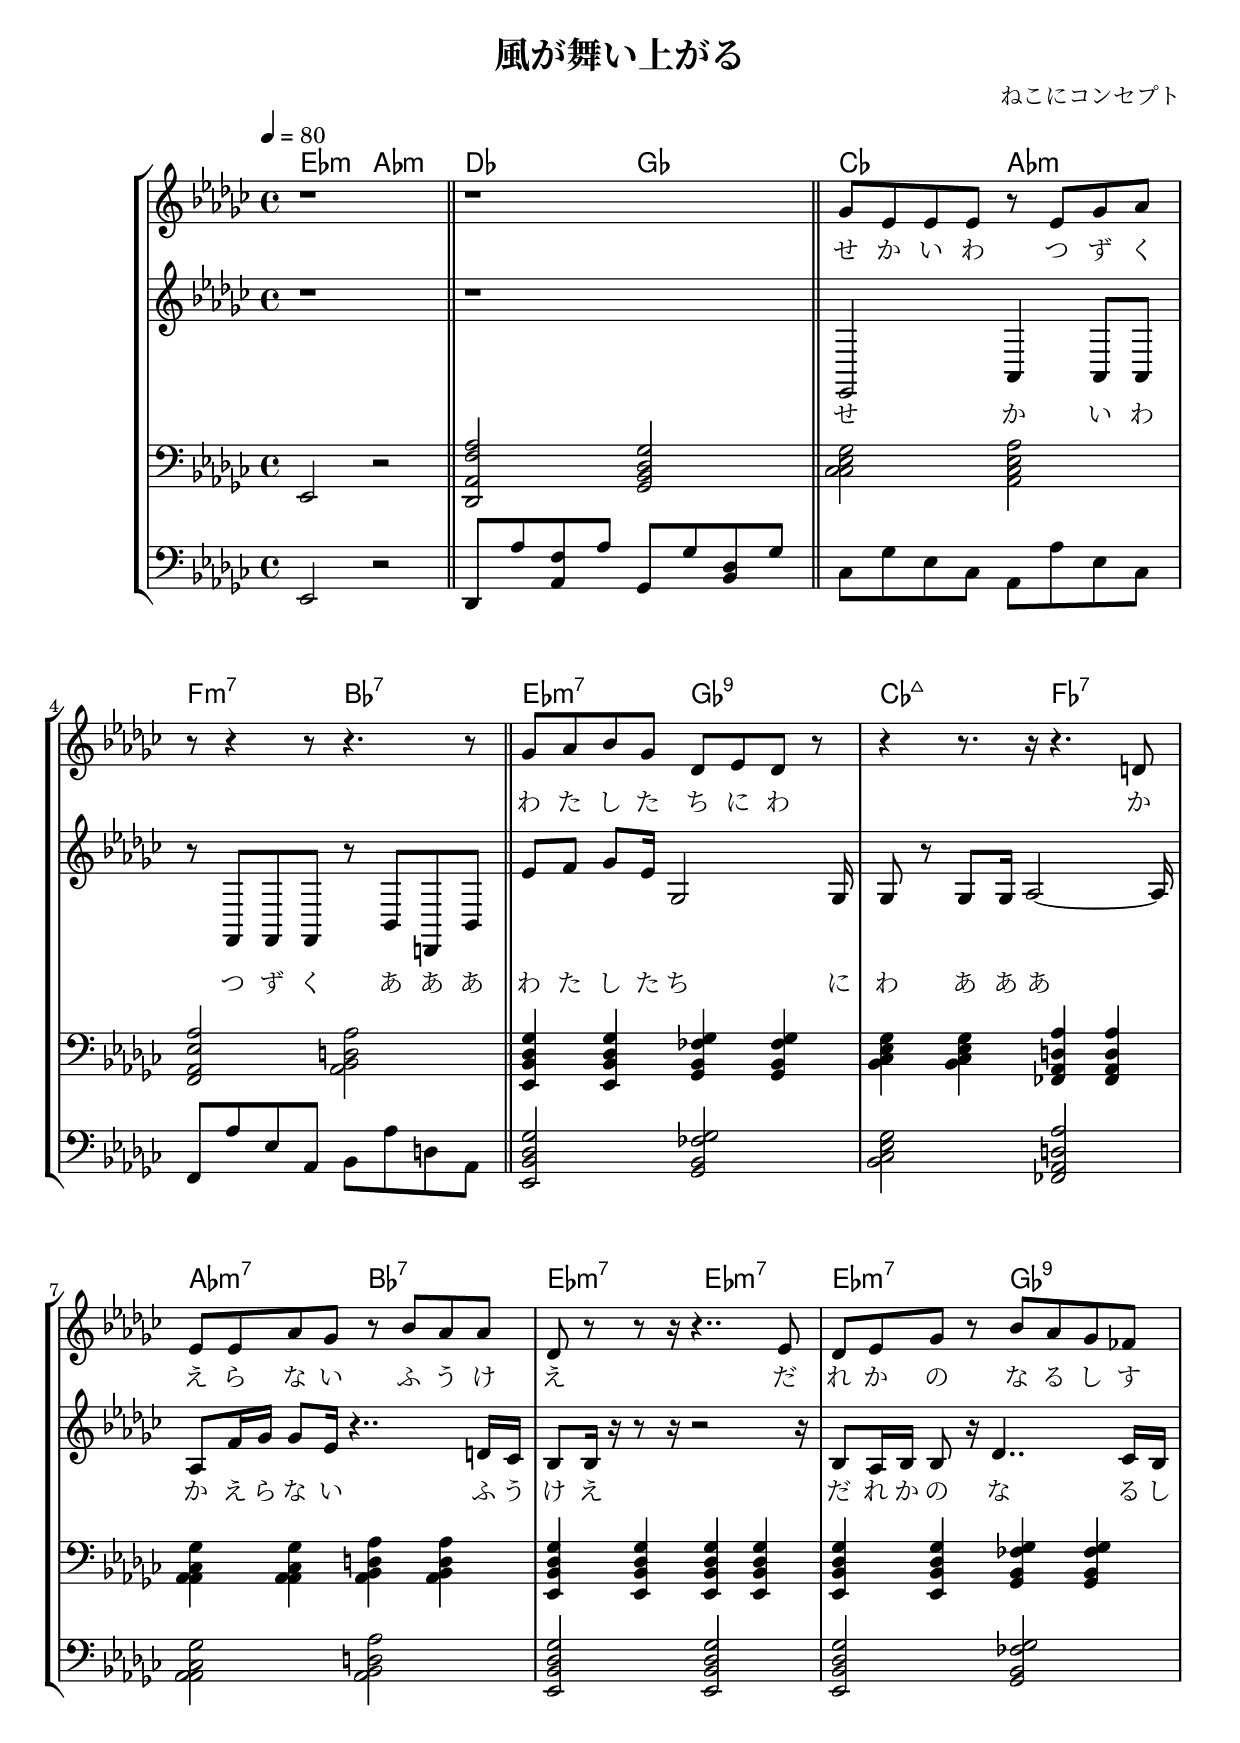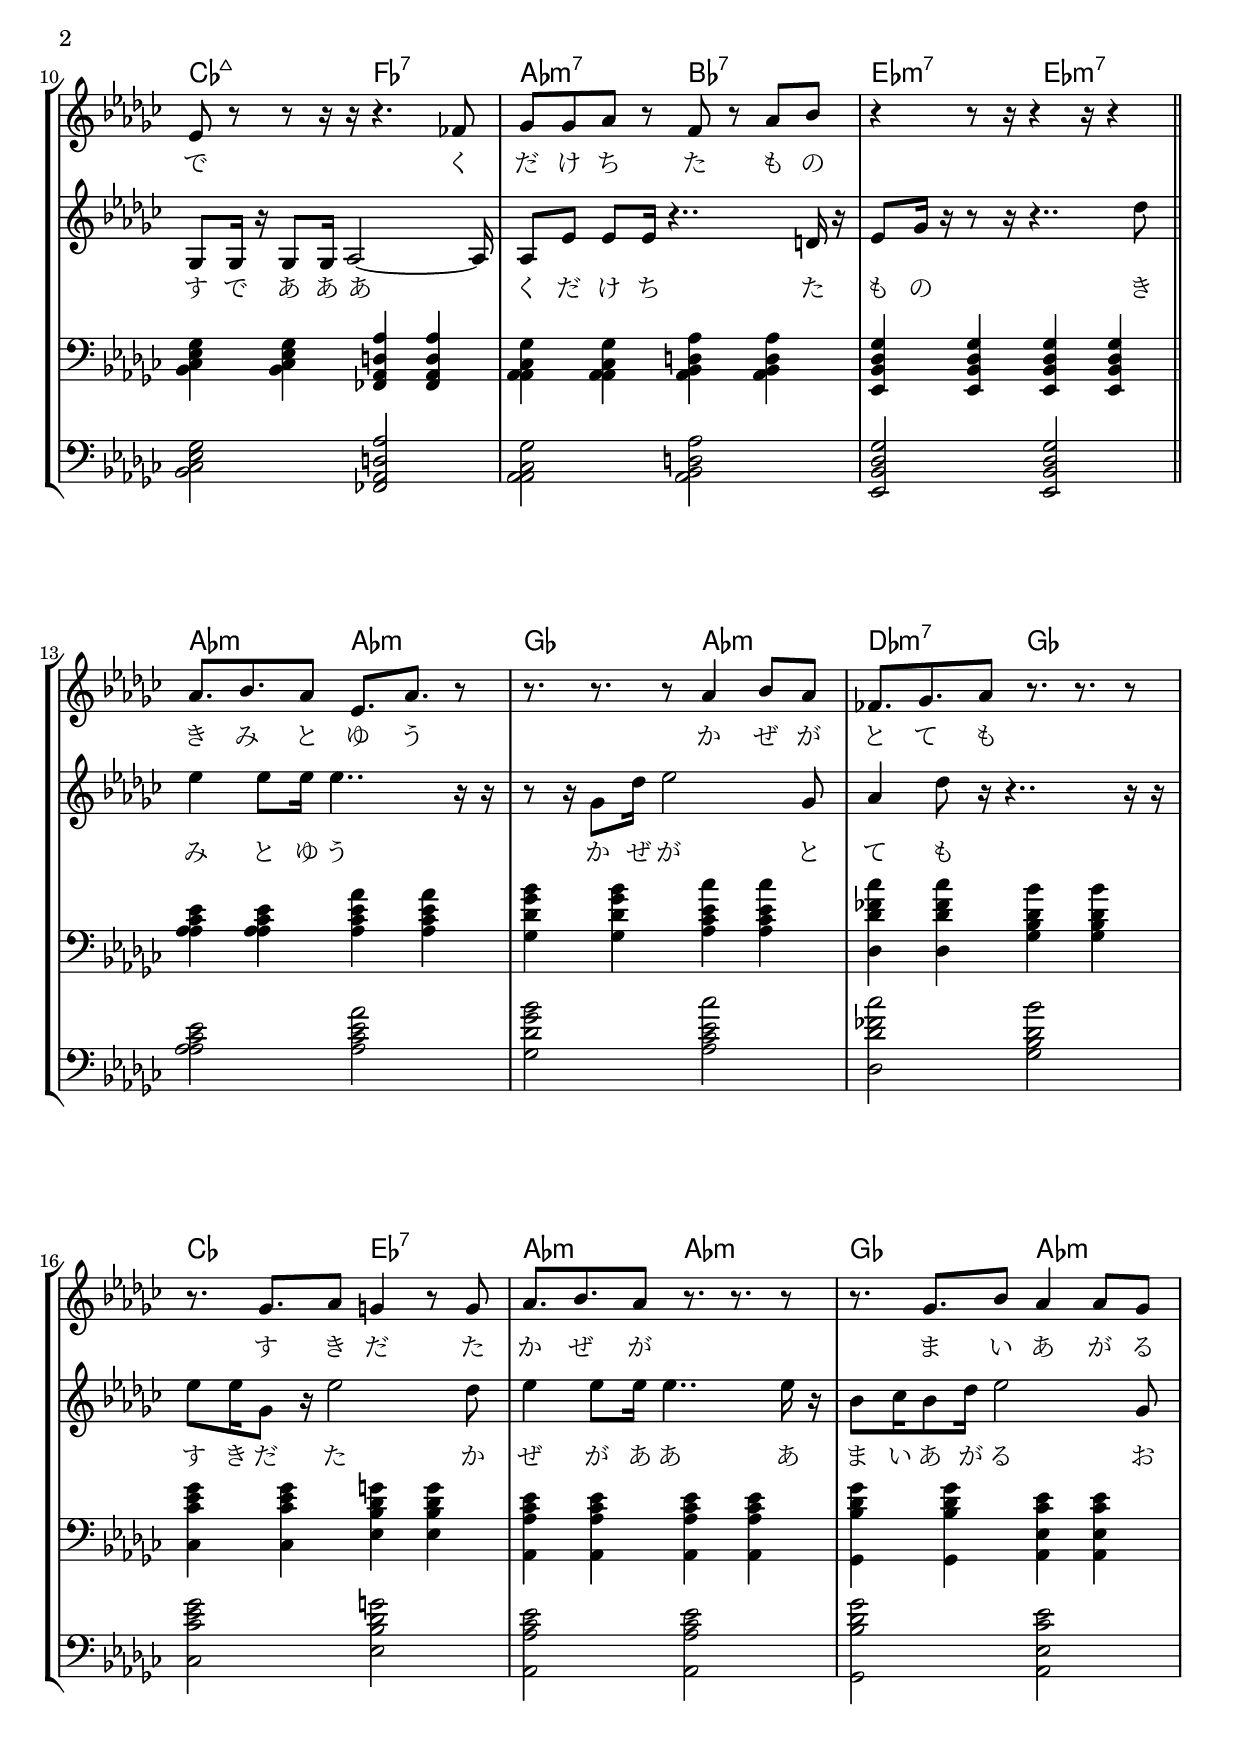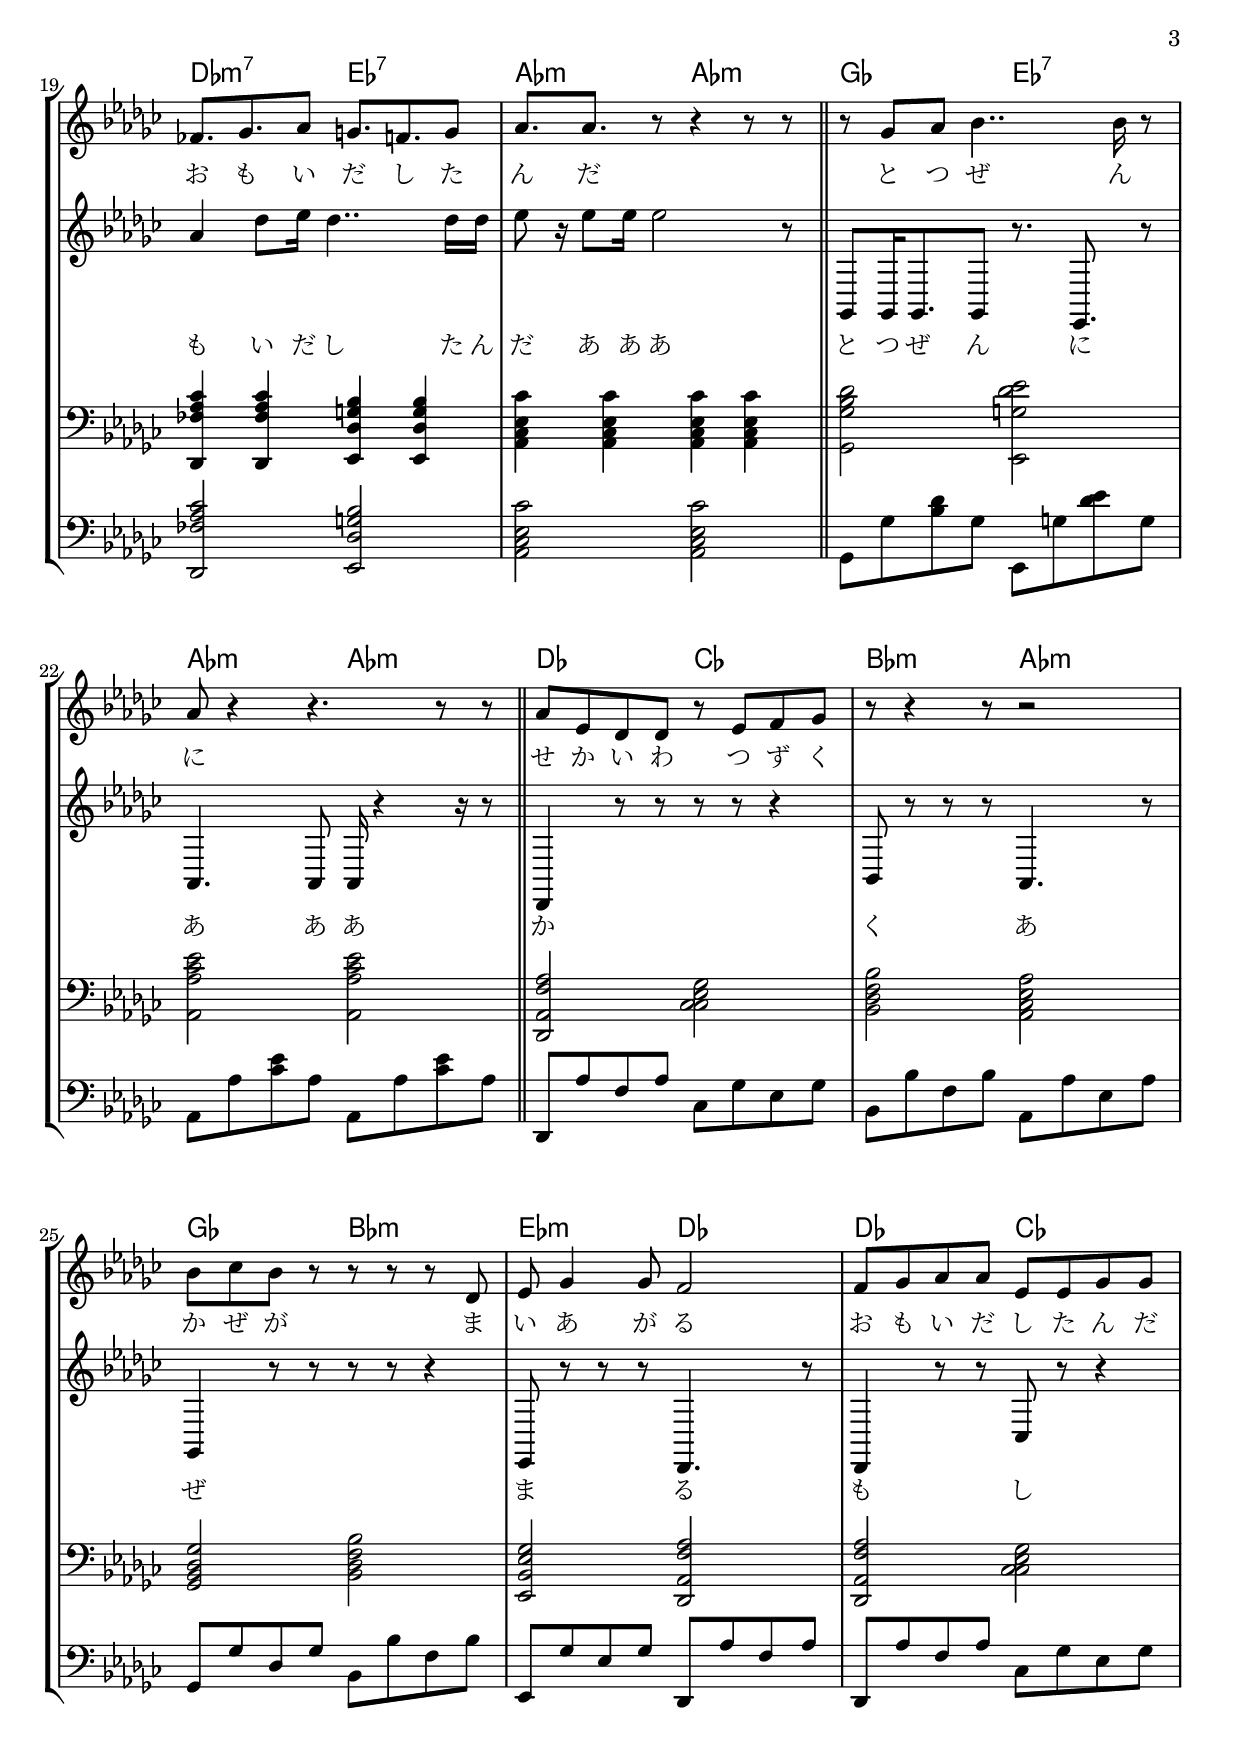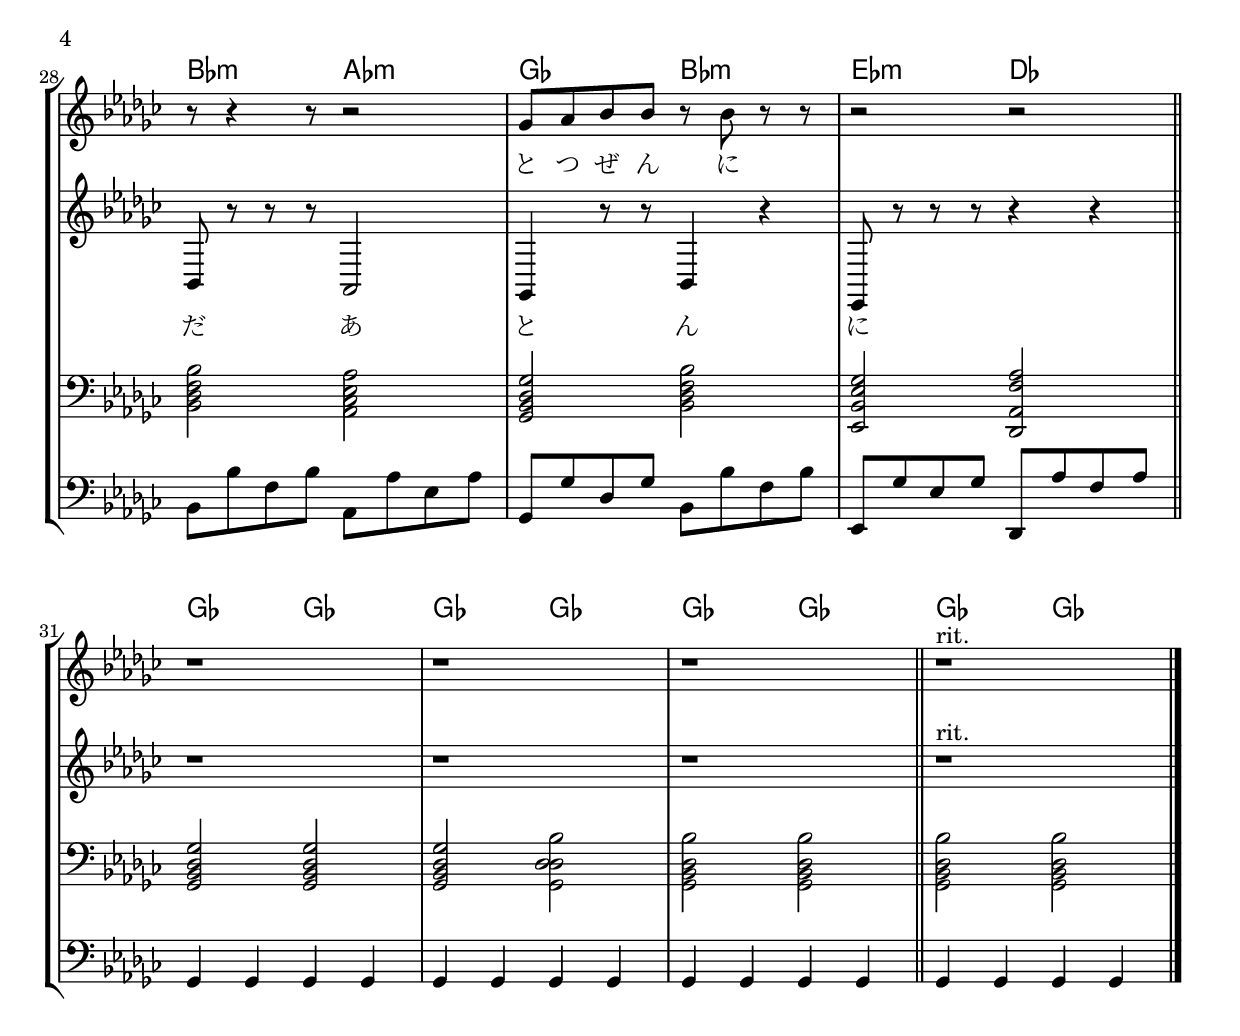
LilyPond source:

\version "2.12.1"

\header {
	title = \markup {風が舞い上がる}
	composer = \markup \center-column {ねこにコンセプト}
}

harmony = \chordmode {
	es2:m as:m 

	des ges 

	ces as:m f:min7 bes:7 

	es:min7 ges:9 ces:maj7 fes:7 as:min7 bes:7 es:min7 es:min7 es:min7 ges:9 ces:maj7 fes:7 as:min7 bes:7 es:min7 es:min7 

	as:m as:m ges as:m des:min7 ges ces es:7 as:m as:m ges as:m des:min7 es:7 as:m as:m 

	ges es:7 as:m as:m 

	des ces bes:m as:m ges bes:m es:m des des ces bes:m as:m ges bes:m es:m des 

	ges ges ges ges ges ges 

	ges ges 
}

melody = {
	\key ges \major
	\tempo 4 = 80
	r1   
	r1   
	\set Staff.midiInstrument = #"fss0.35"
	\set Staff.midiMinimumVolume = #0.7
	\set Staff.midiMaximumVolume = #0.9
	ges'8  es'8  es'8  es'8  r8  es'8  ges'8  as'8 
	r8  r4  r8  r4.  	r8 	\set Staff.midiInstrument = #"fss0.35"
	\set Staff.midiMinimumVolume = #0.7
	\set Staff.midiMaximumVolume = #0.9
	 ges'8  as'8  bes'8  ges'8  des'8  es'8  des'8  r8 
	r4  r8.  r16  r4.  d'8 
	es'8  es'8  as'8  ges'8  r8  bes'8  as'8  as'8 
	des'8  r8  r8  r16  r4..  es'8 
	des'8  es'8  ges'8  r8  bes'8  as'8  ges'8  fes'8 
	es'8  r8  r8  r16  r16  r4.  fes'8 
	ges'8  ges'8  as'8  r8  f'8  r8  as'8  bes'8 
	r4  r8  r16  r4 r16  	r4 	\set Staff.midiInstrument = #"fss0.35"
	\set Staff.midiMinimumVolume = #0.7
	\set Staff.midiMaximumVolume = #0.9
	 as'8.  bes'8.  as'8  es'8.  as'8.  r8 
	r8.  r8.  r8  as'4  bes'8  as'8 
	fes'8.  ges'8.  as'8  r8.  r8.  r8 
	r8.  ges'8.  as'8  g'4  r8  g'8 
	as'8.  bes'8.  as'8  r8.  r8.  r8 
	r8.  ges'8.  bes'8  as'4  as'8  ges'8 
	fes'8.  ges'8.  as'8  g'8.  f'8.  g'8 
	as'8.  as'8.  r8  r4  r8  r8
	\set Staff.midiInstrument = #"fss0.35"
	\set Staff.midiMinimumVolume = #0.7
	\set Staff.midiMaximumVolume = #0.9
	r8 ges'8  as'8  bes'4..  bes'16  r8 
	as'8  r4  r4.  r8  r8
	\set Staff.midiInstrument = #"Pad 4 (choir)"
	\set Staff.midiMinimumVolume = #0.7
	\set Staff.midiMaximumVolume = #0.9
	 as'8  es'8  des'8  des'8  r8  es'8  f'8  ges'8 
	r8  r4  r8  r2 
	bes'8  ces''8  bes'8  r8  r8  r8  r8  des'8 
	es'8  ges'4  ges'8  f'2 
	f'8  ges'8  as'8  as'8  es'8  es'8  ges'8  ges'8 
	r8  r4  r8  r2 
	ges'8  as'8  bes'8  bes'8  r8  bes'8  r8  r8 
	r2  r2
	r1 | r1 | r1   
	r1^"rit." \bar "|."
}

words = \lyricmode {
	
	
	せ  か  い  わ  つ  ず  く  
	わ  た  し  た  ち  に  わ  か  え  ら  な  い  ふ  う  け  え  だ  れ  か  の  な  る  し  す  で  く  だ  け  ち  た  も  の  
	き  み  と  ゆ  う  か  ぜ  が  と  て  も  す  き  だ  た  か  ぜ  が  ま  い  あ  が  る  お  も  い  だ  し  た  ん  だ  
	と  つ  ぜ  ん  に  
	せ  か  い  わ  つ  ず  く  か  ぜ  が  ま  い  あ  が  る  お  も  い  だ  し  た  ん  だ  と  つ  ぜ  ん  に  
	
	
}

secondmelody = {
	\key ges \major
	\tempo 4 = 80
	r1   
	r1   
	\set Staff.midiInstrument = #"Synth Bass 2"
	\set Staff.midiMinimumVolume = #0.7
	\set Staff.midiMaximumVolume = #0.9
	es,2  as,4  as,8  as,8 
	r8  f,8  f,8  f,8  r8  bes,8  d,8  bes,8
	\set Staff.midiInstrument = #"French horn"
	\set Staff.midiMinimumVolume = #0.7
	\set Staff.midiMaximumVolume = #0.9
	 es'8  f'8  ges'8  es'16  ges2  ges16 
	ges8  r8  ges8  ges16  as2~as16 
	as8  f'16  ges'16  ges'8  es'16  r4..  d'16  ces'16 
	bes8  bes16  r16  r8  r16  r2 r16 
	bes8  as16  bes16  bes8  r16  des'4..  ces'16  bes16 
	ges8  ges16  r16  ges8  ges16  as2~as16 
	as8  es'8  es'8  es'16  r4..  d'16  r16 
	es'8  ges'16  r16  r8  r16  r4..  	\set Staff.midiInstrument = #"Pad 4 (choir)"
	\set Staff.midiMinimumVolume = #0.7
	\set Staff.midiMaximumVolume = #0.9
	des''8 
	es''4  es''8  es''16  es''4..  r16  r16 
	r8  r16  ges'8  des''16  es''2  ges'8 
	as'4  des''8  r16  r4..  r16  r16 
	es''8  es''16  ges'8  r16  es''2  des''8 
	es''4  es''8  es''16  es''4..  es''16  r16 
	bes'8  ces''16  bes'8  des''16  es''2  ges'8 
	as'4  des''8  es''16  des''4..  des''16  des''16 
	es''8  r16  es''8  es''16  es''2  	r8 	\set Staff.midiInstrument = #"Acoustic Bass"
	\set Staff.midiMinimumVolume = #0.7
	\set Staff.midiMaximumVolume = #0.9
	ges,8  ges,16  ges,8.  ges,8  r8.  es,8.  r8 
	as,4.  as,8  as,16  	r4 r16 	\set Staff.midiInstrument = #"Electric Bass (finger)"
	\set Staff.midiMinimumVolume = #0.7
	\set Staff.midiMaximumVolume = #0.9
	r8 
	des,4  r8  r8  r8  r8  r4 
	bes,8  r8  r8  r8  as,4.  r8 
	ges,4  r8  r8  r8  r8  r4 
	es,8  r8  r8  r8  des,4.  r8 
	des,4  r8  r8  ces8  r8  r4 
	bes,8  r8  r8  r8  as,2 
	ges,4  r8  r8  bes,4  r4 
	es,8  r8  r8  r8  r4  	r4 	r1 | r1 | r1   
	r1^"rit." \bar "|."
}

secondwords = \lyricmode {
	
	
	せ  か  い  わ  つ  ず  く  あ  あ  あ  
	わ  た  し  た  ち  に  わ  あ  あ  あ  か  え  ら  な  い  ふ  う  け  え  だ  れ  か  の  な  る  し  す  で  あ  あ  あ  く  だ  け  ち  た  も  の  
	き  み  と  ゆ  う  か  ぜ  が  と  て  も  す  き  だ  た  か  ぜ  が  あ  あ  あ  ま  い  あ  が  る  お  も  い  だ  し  た  ん  だ  あ  あ  あ  
	と  つ  ぜ  ん  に  あ  あ  あ  
	か  く  あ  ぜ  ま  る  も  し  だ  あ  と  ん  に  
	
	
}

tempochange = {
	\tempo 4 = 80
	r1 \bar "||"
	\tempo 4 = 80
	r1 \bar "||"
	\tempo 4 = 80
	r1 | r1 \bar "||"
	\tempo 4 = 80
	r1 | r1 | r1 | r1 | r1 | r1 | r1 | r1 \bar "||"
	\tempo 4 = 80
	r1 | r1 | r1 | r1 | r1 | r1 | r1 | r1 \bar "||"
	\tempo 4 = 80
	r1 | r1 \bar "||"
	\tempo 4 = 80
	r1 | r1 | r1 | r1 | r1 | r1 | r1 | r1 \bar "||"
	\tempo 4 = 80
	r1 | r1 | r1 \bar "||"
	\tempo 4 = 80
	\tempo 4 = 60 r2 \tempo 4 = 53 r2 \bar "|."
}

mainacc = {
	\clef bass
	\set Staff.midiInstrument = #"Acoustic grand"
	\set Staff.midiMinimumVolume = #0.3
	\set Staff.midiMaximumVolume = #0.6
	\key ges \major
	\tempo 4 = 80
	es,2
	r2
	\bar "||"

	\set Staff.midiInstrument = #"Acoustic grand"
	\set Staff.midiMinimumVolume = #0.3
	\set Staff.midiMaximumVolume = #0.6
	<des, as, f as>2
	<ges, bes, des ges>2
	\bar "||"

	\set Staff.midiInstrument = #"Electric Grand"
	\set Staff.midiMinimumVolume = #0.3
	\set Staff.midiMaximumVolume = #0.6
	<ces ces es ges>2
	<as, ces es as>2
	<f, as, es as>2
	<bes, as, d as>2
	\bar "||"

	\set Staff.midiInstrument = #"Acoustic grand"
	\set Staff.midiMinimumVolume = #0.3
	\set Staff.midiMaximumVolume = #0.6
	<es, bes, des ges>4 <es, bes, des ges>4
	<ges, bes, fes ges>4 <ges, bes, fes ges>4
	<ces bes, es ges>4 <ces bes, es ges>4
	<fes, as, d as>4 <fes, as, d as>4
	<as, as, ces ges>4 <as, as, ces ges>4
	<bes, as, d as>4 <bes, as, d as>4
	<es, bes, des ges>4 <es, bes, des ges>4
	<es, bes, des ges>4 <es, bes, des ges>4
	<es, bes, des ges>4 <es, bes, des ges>4
	<ges, bes, fes ges>4 <ges, bes, fes ges>4
	<ces bes, es ges>4 <ces bes, es ges>4
	<fes, as, d as>4 <fes, as, d as>4
	<as, as, ces ges>4 <as, as, ces ges>4
	<bes, as, d as>4 <bes, as, d as>4
	<es, bes, des ges>4 <es, bes, des ges>4
	<es, bes, des ges>4 <es, bes, des ges>4
	\bar "||"

	\set Staff.midiInstrument = #"Acoustic grand"
	\set Staff.midiMinimumVolume = #0.3
	\set Staff.midiMaximumVolume = #0.6
	<as as ces' es'>4 <as as ces' es'>4
	<as ces' es' as'>4 <as ces' es' as'>4
	<ges des' ges' bes'>4 <ges des' ges' bes'>4
	<as ces' es' ces''>4 <as ces' es' ces''>4
	<des des' fes' ces''>4 <des des' fes' ces''>4
	<ges bes des' bes'>4 <ges bes des' bes'>4
	<ces ces' es' ges'>4 <ces ces' es' ges'>4
	<es bes des' g'>4 <es bes des' g'>4
	<as, as ces' es'>4 <as, as ces' es'>4
	<as, as ces' es'>4 <as, as ces' es'>4
	<ges, bes des' ges'>4 <ges, bes des' ges'>4
	<as, es ces' es'>4 <as, es ces' es'>4
	<des, fes as ces'>4 <des, fes as ces'>4
	<es, des g bes>4 <es, des g bes>4
	<as, ces es ces'>4 <as, ces es ces'>4
	<as, ces es ces'>4 <as, ces es ces'>4
	\bar "||"

	\set Staff.midiInstrument = #"Acoustic grand"
	\set Staff.midiMinimumVolume = #0.3
	\set Staff.midiMaximumVolume = #0.6
	<ges, ges bes des'>2
	<es, g des' es'>2
	<as, as ces' es'>2
	<as, as ces' es'>2
	\bar "||"

	\set Staff.midiInstrument = #"Acoustic grand"
	\set Staff.midiMinimumVolume = #0.3
	\set Staff.midiMaximumVolume = #0.6
	<des, as, f as>2
	<ces ces es ges>2
	<bes, des f bes>2
	<as, ces es as>2
	<ges, bes, des ges>2
	<bes, des f bes>2
	<es, bes, es ges>2
	<des, as, f as>2
	<des, as, f as>2
	<ces ces es ges>2
	<bes, des f bes>2
	<as, ces es as>2
	<ges, bes, des ges>2
	<bes, des f bes>2
	<es, bes, es ges>2
	<des, as, f as>2
	\bar "||"

	\set Staff.midiInstrument = #"Acoustic grand"
	\set Staff.midiMinimumVolume = #0.3
	\set Staff.midiMaximumVolume = #0.6
	<ges, bes, des ges>2
	<ges, bes, des ges>2
	<ges, bes, des ges>2
	<ges, des des bes>2
	<ges, bes, des bes>2
	<ges, bes, des bes>2
	\bar "||"

	\set Staff.midiInstrument = #"Acoustic grand"
	\set Staff.midiMinimumVolume = #0.3
	\set Staff.midiMaximumVolume = #0.6
	<ges, bes, des bes>2
	<ges, bes, des bes>2
	\bar "|."
}

subacc = {
	\clef bass
	\set Staff.midiInstrument = #"Pad 4 (choir)"
	\set Staff.midiMinimumVolume = #0.3
	\set Staff.midiMaximumVolume = #0.6
	\key ges \major
	\tempo 4 = 80
	es,2
	r2
	\bar "||"

	\set Staff.midiInstrument = #"Flute"
	\set Staff.midiMinimumVolume = #0.3
	\set Staff.midiMaximumVolume = #0.6
	des,8 as <as, f> as
	ges,8 ges <bes, des> ges
	\bar "||"

	\set Staff.midiInstrument = #"String Ensemble 1"
	\set Staff.midiMinimumVolume = #0.3
	\set Staff.midiMaximumVolume = #0.6
	ces8 ges es ces
	as,8 as es ces
	f,8 as es as,
	bes,8 as d as,
	\bar "||"

	\set Staff.midiInstrument = #"String Ensemble 1"
	\set Staff.midiMinimumVolume = #0.3
	\set Staff.midiMaximumVolume = #0.6
	<es, bes, des ges>2
	<ges, bes, fes ges>2
	<ces bes, es ges>2
	<fes, as, d as>2
	<as, as, ces ges>2
	<bes, as, d as>2
	<es, bes, des ges>2
	<es, bes, des ges>2
	<es, bes, des ges>2
	<ges, bes, fes ges>2
	<ces bes, es ges>2
	<fes, as, d as>2
	<as, as, ces ges>2
	<bes, as, d as>2
	<es, bes, des ges>2
	<es, bes, des ges>2
	\bar "||"

	\set Staff.midiInstrument = #"String Ensemble 2"
	\set Staff.midiMinimumVolume = #0.3
	\set Staff.midiMaximumVolume = #0.6
	<as as ces' es'>2
	<as ces' es' as'>2
	<ges des' ges' bes'>2
	<as ces' es' ces''>2
	<des des' fes' ces''>2
	<ges bes des' bes'>2
	<ces ces' es' ges'>2
	<es bes des' g'>2
	<as, as ces' es'>2
	<as, as ces' es'>2
	<ges, bes des' ges'>2
	<as, es ces' es'>2
	<des, fes as ces'>2
	<es, des g bes>2
	<as, ces es ces'>2
	<as, ces es ces'>2
	\bar "||"

	\set Staff.midiInstrument = #"Synth Voice"
	\set Staff.midiMinimumVolume = #0.3
	\set Staff.midiMaximumVolume = #0.6
	ges,8 ges <bes des'> ges
	es,8 g <des' es'> g
	as,8 as <ces' es'> as
	as,8 as <ces' es'> as
	\bar "||"

	\set Staff.midiInstrument = #"Pad 3 (polysynth)"
	\set Staff.midiMinimumVolume = #0.3
	\set Staff.midiMaximumVolume = #0.6
	des,8 as f as
	ces8 ges es ges
	bes,8 bes f bes
	as,8 as es as
	ges,8 ges des ges
	bes,8 bes f bes
	es,8 ges es ges
	des,8 as f as
	des,8 as f as
	ces8 ges es ges
	bes,8 bes f bes
	as,8 as es as
	ges,8 ges des ges
	bes,8 bes f bes
	es,8 ges es ges
	des,8 as f as
	\bar "||"

	\set Staff.midiInstrument = #"Pad 2 (warm)"
	\set Staff.midiMinimumVolume = #0.3
	\set Staff.midiMaximumVolume = #0.6
	ges,4 ges,4
	ges,4 ges,4
	ges,4 ges,4
	ges,4 ges,4
	ges,4 ges,4
	ges,4 ges,4
	\bar "||"

	\set Staff.midiInstrument = #"Pad 2 (warm)"
	\set Staff.midiMinimumVolume = #0.3
	\set Staff.midiMaximumVolume = #0.6
	ges,4 ges,4
	ges,4 ges,4
	\bar "|."
}

percA = {
	\drummode {
	r1 \bar "||"
	r2 r8 hho4 hho8  \bar "||"
	cymr4 cymr4 cymr4 cymr4  |cymr4 cymr8 cymr16 cymr16 cymr4 cymr4  \bar "||"
	cymr4 cymr4 cymr4 cymr4  |cymr4 cymr8 cymr16 cymr16 cymr4 cymr4  |cymr4 cymr4 cymr4 cymr4  |cymr4 cymr2.  |cymr4 cymr4 cymr4 cymr4  |cymr4 cymr8 cymr16 cymr16 cymr4 cymr4  |cymr4 cymr4 cymr4 cymr4  |cymr4 cymr2.  \bar "||"
	r8 cymr16 cymr16 cymr8 cymr16 cymr16 cymr8 cymr16 cymr16 cymr8 cymr8  |cymr8 cymr16 cymr16 cymr8 cymr16 cymr16 cymr8 cymr16 cymr16 cymr8 cymr8  |cymr8 cymr16 cymr16 cymr8 cymr16 cymr16 cymr8 cymr16 cymr16 cymr8 cymr16 cymr16  |cymr8 cymr16 cymr16 cymr8 cymr16 cymr16 cymr8 cymr16 cymr16 cymr8 cymr8  |r8 cymr16 cymr16 cymr8 cymr16 cymr16 cymr8 cymr16 cymr16 cymr8 cymr8  |cymr8 cymr16 cymr16 cymr8 cymr16 cymr16 cymr8 cymr16 cymr16 cymr8 cymr8  |cymr8 cymr16 cymr16 cymr8 cymr16 cymr16 cymr8 cymr16 cymr16 cymr8 cymr16 cymr16  |cymr8 cymr16 cymr16 cymr8 cymr16 cymr16 cymr8 cymr16 cymr16 cymr8 cymr8  \bar "||"
	cymr4 cymr4 cymr4 cymr4  |cymr4 cymr8 cymr16 cymr16 cymr4 cymr4  \bar "||"
	r1  |r2. hho4  |r1  |r2. hho4  |r1  |r2. hho4  |r1  |r2. hho4  \bar "||"
	r1  |r2. hho4  |r2. hho4  \bar "||"
	r2. hho4  \bar "|."
	}
}

percB = {
	\drummode {
	r1 \bar "||"
	hhp4 hhp4 hhp4 hhp4  \bar "||"
	r2 sn2  |r2 sn2  \bar "||"
	r2 sn2  |r2 sn2  |r2 sn2  |r8 sn8 sn2.  |r2 sn2  |r2 sn2  |r2 sn2  |r8 sn8 sn2.  \bar "||"
	r4 sn2 sn4  |r4 sn8 sn4. sn4  |r4 sn2 sn4  |r4 sn8 sn4. sn4  |r4 sn2 sn4  |r4 sn8 sn4. sn4  |r4 sn2 sn4  |r4 sn2 sn8 sn16 sn16  \bar "||"
	r2 sn2  |r2 sn2  \bar "||"
	r16 hhp16 hhp8 hhp16 hhp8 hhp2 r16  |r16 hhp16 hhp8 hhp16 hhp8 hhp2 r16  |r16 hhp16 hhp8 hhp16 hhp8 hhp2 r16  |r16 hhp16 hhp8 hhp16 hhp8 hhp2 r16  |r16 hhp16 hhp8 hhp16 hhp8 hhp2 r16  |r16 hhp16 hhp8 hhp16 hhp8 hhp2 r16  |r16 hhp16 hhp8 hhp16 hhp8 hhp2 r16  |r16 hhp16 hhp8 hhp16 hhp8 hhp2 hhp16  \bar "||"
	r16 hhp16 hhp8 hhp16 hhp8 hhp2 r16  |r16 hhp16 hhp8 hhp16 hhp8 hhp2 r16  |r16 hhp16 hhp8 hhp16 hhp8 hhp2 hhp16  \bar "||"
	r16 hhp16 hhp8 hhp16 hhp8 hhp2 hhp16  \bar "|."
	}
}

percC = {
	\drummode {
	r1 \bar "||"
	r4. hh2 r8  \bar "||"
	bd2. r8 bd8  |bd2 r8 bd4.  \bar "||"
	bd2. r8 bd8  |bd2. r8 bd8  |bd2. r8 bd8  |bd4. bd8 bd4. bd8  |bd2. r8 bd8  |bd2. r8 bd8  |bd2. r8 bd8  |bd2 r8 bd4.  \bar "||"
	bd8. bd16 bd8. bd16 bd8. bd16 bd8. bd16  |bd8. bd16 bd8. bd16 bd8. bd16 bd4  |bd8. bd16 bd8. bd16 bd8. bd16 bd8. bd16  |bd8. bd16 bd8. bd16 bd8. bd16 bd4  |bd8. bd16 bd8. bd16 bd8. bd16 bd8. bd16  |bd8. bd16 bd8. bd16 bd8. bd16 bd4  |bd8. bd16 bd8. bd16 bd8. bd16 bd8. bd16  |bd8. bd16 bd8. bd16 bd8. bd16 bd8. bd16  \bar "||"
	bd2. r8 bd8  |bd2 r8 bd4.  \bar "||"
	hh8. hh8. hh2 r8  |hh8. hh8. hh2 hh8  |hh8. hh8. hh2 r8  |hh8. hh8. hh2 hh8  |hh8. hh8. hh2 r8  |hh8. hh8. hh2 hh8  |hh8. hh8. hh2 r8  |hh8. hh8. hh4 hh4 hh8  \bar "||"
	hh8. hh8. hh2 r8  |hh8. hh8. hh2 hh8  |hh8. hh8. hh4 hh4 hh8  \bar "||"
	hh8. hh8. hh4 hh4 hh8  \bar "|."
	}
}

percD = {
	\drummode {
	r1 \bar "||"
	bd8. bd4. r16 bd4 bd8  \bar "||"
	r1 |r8. tommh8. tommh2 r8  \bar "||"
	r1 |r1 |r1 |r2 r8 tommh8 tommh4  |r1 |r1 |r1 |r8. tommh8. tommh2 r8  \bar "||"
	r1  |r2 r16 tommh4. r16  |r1  |r2 r16 tommh4. r16  |r1  |r2 r16 tommh4. r16  |r1  |r4. tommh2 r8  \bar "||"
	r1 |r8. tommh8. tommh2 r8  \bar "||"
	r2 ss2  |r2 ss2  |r2 ss2  |r2 ss2  |r2 ss2  |r2 ss2  |r2 ss2  |r2 ss2  \bar "||"
	r2 ss2  |r2 ss2  |r2 ss2  \bar "||"
	r2 ss2  \bar "|."
	}
}

percE = {
	\drummode {
	r1 \bar "||"
	r1 \bar "||"
	r1 |r2. toml8 toml8  \bar "||"
	r1 |r1 |r1 |r2. r8 toml8  |r1 |r1 |r1 |r2. toml8 toml8  \bar "||"
	r1  |r2. r8 toml8  |r1  |r2. r8 toml8  |r1  |r2. r8 toml8  |r1  |r2 r16 toml4. r16  \bar "||"
	r1 |r2. toml8 toml8  \bar "||"
	bd2 r8 bd4 bd8  |bd4. bd4 bd4 bd8  |bd2 r8 bd4 bd8  |bd4. bd4 bd4 bd8  |bd2 r8 bd4 bd8  |bd4. bd4 bd4 bd8  |bd2 r8 bd4 bd8  |bd4. bd4 bd4.  \bar "||"
	bd2 r8 bd4 bd8  |bd4. bd4 bd4 bd8  |bd4. bd4 bd4.  \bar "||"
	bd4. bd4 bd4.  \bar "|."
	}
}

percF = {
	\drummode {
	r1 \bar "||"
	r1 \bar "||"
	r1 |hho1  \bar "||"
	r1 |r1 |r1 |r1 |r1 |r1 |r1 |hho1  \bar "||"
	cymc1  |r1 |r1 |r1 |cymc1  |r1 |r1 |r1 \bar "||"
	r1 |hho1  \bar "||"
	r1 | r1 | r1 | r1 | r1 | r1 | r1 | r1 \bar "||"
	r1 | r1 | r1 \bar "||"
	r1 \bar "|."
	}
}

\score {
	<<
		\new StaffGroup <<
			\new ChordNames {\harmony}
			\new Voice = "melody" {\melody}
			\new Lyrics \lyricsto "melody" \words
			\new Voice = "secondmelody" {\secondmelody}
			\new Lyrics \lyricsto "secondmelody" \secondwords
			\new Staff = "mainacc" {\mainacc}
			\new Staff = "subacc" {\subacc}
		>>
	>>
	\layout { }
}
